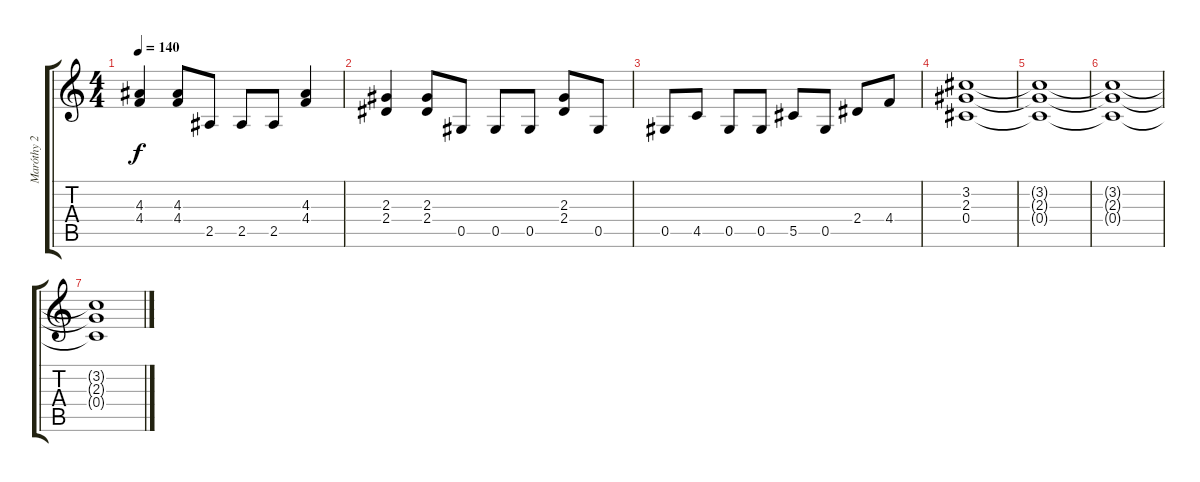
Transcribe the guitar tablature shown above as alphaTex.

\track ("Maróthy 2" "Maróthy 2") {instrument distortionguitar}
\staff {score tabs}
\tuning (Eb4 Bb3 Gb3 Db3 Ab2 Eb2) {hide}
\ts (4 4)
\tempo 140
\clef g2
\ks c
(4.3 4.4).4{dy f} (4.3 4.4).8 2.5.8 2.5.8 2.5.8 (4.3 4.4).4 |
(2.3 2.4).4 (2.3 2.4).8 0.5.8 0.5.8 0.5.8 (2.3 2.4).8 0.5.8 |
0.5.8 4.5.8 0.5.8 0.5.8 5.5.8 0.5.8 2.4.8 4.4.8 |
(3.2 2.3 0.4).1{volume 12} |
(3.2{t} 2.3{t} 0.4{t}).1 |
(3.2{t} 2.3{t} 0.4{t}).1 |
(3.2{t} 2.3{t} 0.4{t}).1
